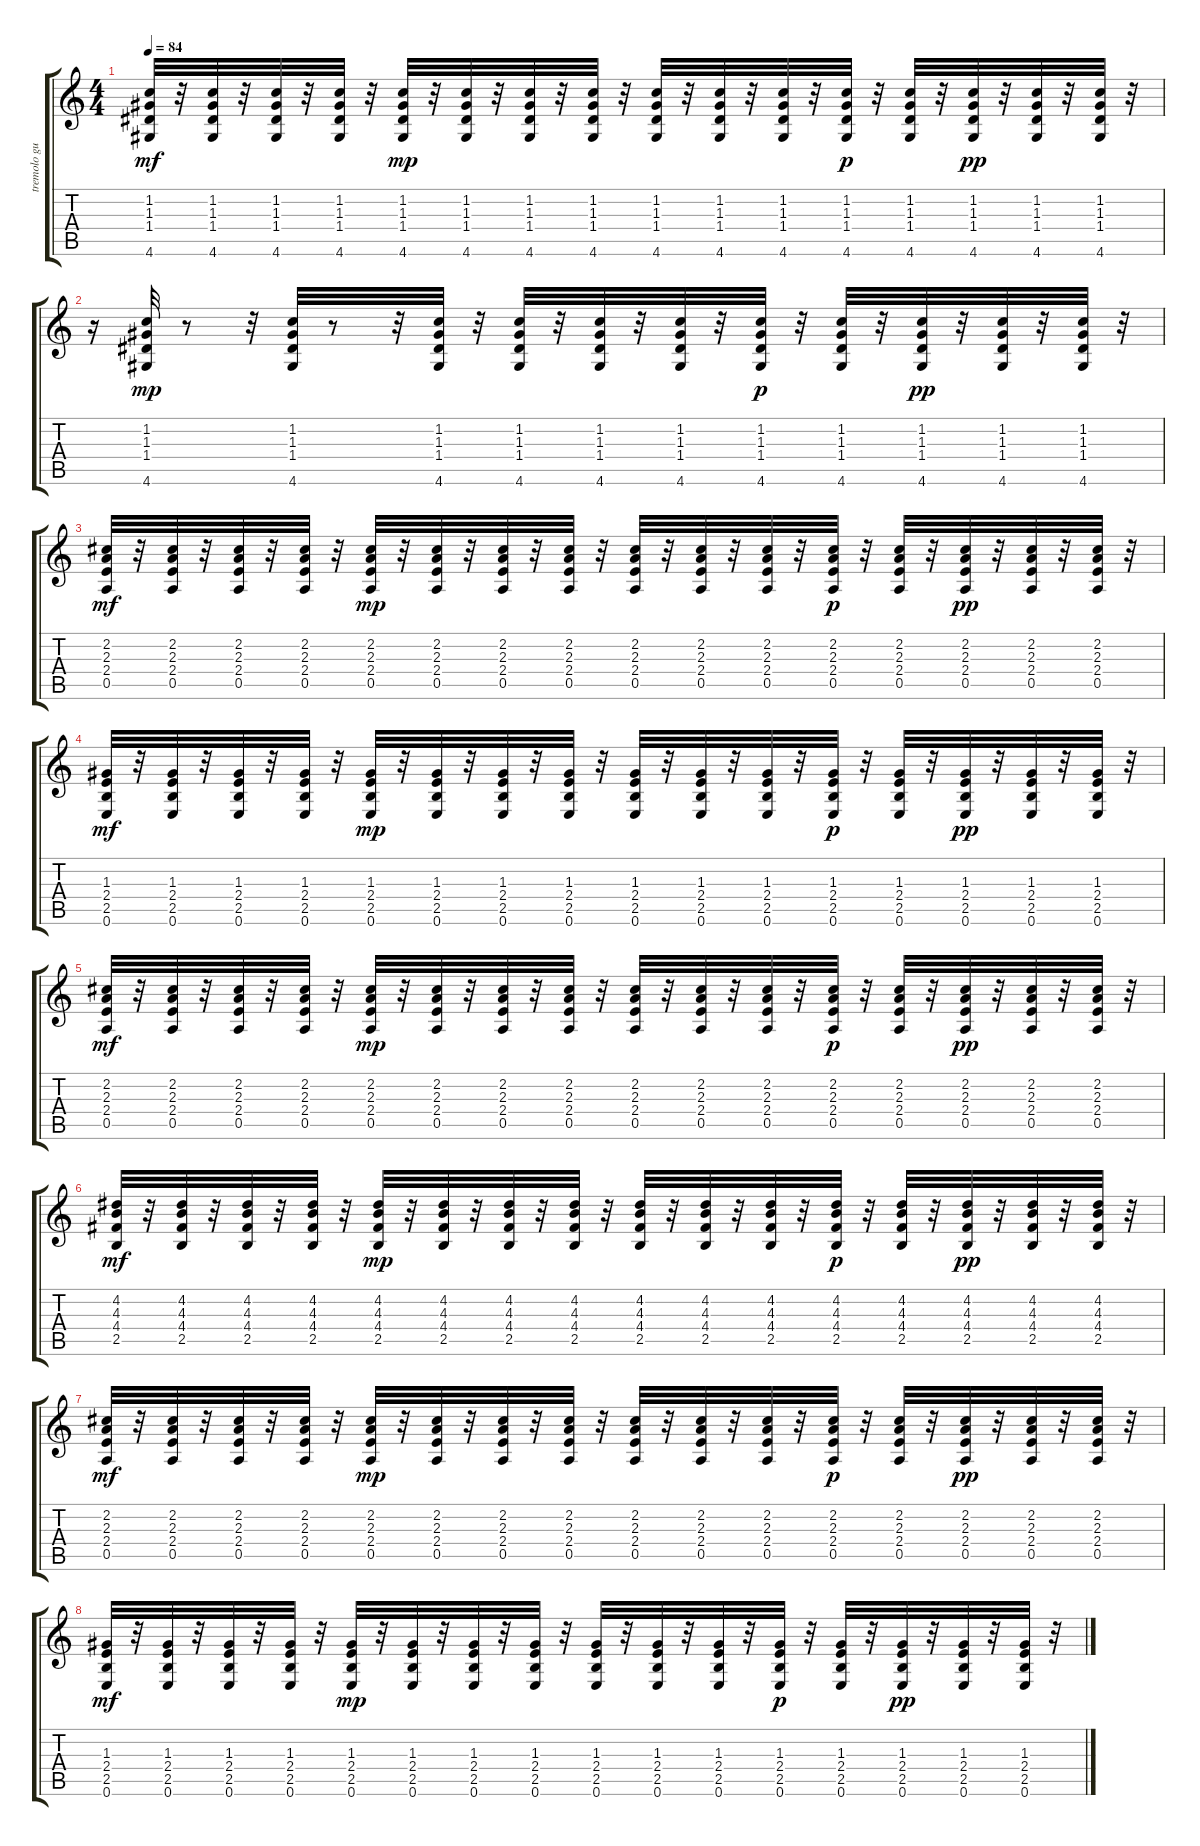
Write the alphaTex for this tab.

\track ("tremolo guitar" "tremolo gu") {instrument overdrivenguitar}
\staff {score tabs}
\tuning (E4 B3 G3 D3 A2 E2) {hide}
\ts (4 4)
\tempo 84
\clef g2
\ks c
(1.2 1.3 1.4 4.6).32{dy mf} r.32 (1.2 1.3 1.4 4.6).32 r.32 (1.2 1.3 1.4 4.6).32 r.32 (1.2 1.3 1.4 4.6).32 r.32 (1.2 1.3 1.4 4.6).32{dy mp} r.32 (1.2 1.3 1.4 4.6).32 r.32 (1.2 1.3 1.4 4.6).32 r.32 (1.2 1.3 1.4 4.6).32 r.32 (1.2 1.3 1.4 4.6).32 r.32 (1.2 1.3 1.4 4.6).32 r.32 (1.2 1.3 1.4 4.6).32 r.32 (1.2 1.3 1.4 4.6).32{dy p} r.32 (1.2 1.3 1.4 4.6).32 r.32 (1.2 1.3 1.4 4.6).32{dy pp} r.32 (1.2 1.3 1.4 4.6).32 r.32 (1.2 1.3 1.4 4.6).32 r.32 |
r.16 (1.2 1.3 1.4 4.6).32{dy mp} r.8 r.32 (1.2 1.3 1.4 4.6).32 r.8 r.32 (1.2 1.3 1.4 4.6).32 r.32 (1.2 1.3 1.4 4.6).32 r.32 (1.2 1.3 1.4 4.6).32 r.32 (1.2 1.3 1.4 4.6).32 r.32 (1.2 1.3 1.4 4.6).32{dy p} r.32 (1.2 1.3 1.4 4.6).32 r.32 (1.2 1.3 1.4 4.6).32{dy pp} r.32 (1.2 1.3 1.4 4.6).32 r.32 (1.2 1.3 1.4 4.6).32 r.32 |
(2.2 2.3 2.4 0.5).32{dy mf} r.32 (2.2 2.3 2.4 0.5).32 r.32 (2.2 2.3 2.4 0.5).32 r.32 (2.2 2.3 2.4 0.5).32 r.32 (2.2 2.3 2.4 0.5).32{dy mp} r.32 (2.2 2.3 2.4 0.5).32 r.32 (2.2 2.3 2.4 0.5).32 r.32 (2.2 2.3 2.4 0.5).32 r.32 (2.2 2.3 2.4 0.5).32 r.32 (2.2 2.3 2.4 0.5).32 r.32 (2.2 2.3 2.4 0.5).32 r.32 (2.2 2.3 2.4 0.5).32{dy p} r.32 (2.2 2.3 2.4 0.5).32 r.32 (2.2 2.3 2.4 0.5).32{dy pp} r.32 (2.2 2.3 2.4 0.5).32 r.32 (2.2 2.3 2.4 0.5).32 r.32 |
(1.3 2.4 2.5 0.6).32{dy mf} r.32 (1.3 2.4 2.5 0.6).32 r.32 (1.3 2.4 2.5 0.6).32 r.32 (1.3 2.4 2.5 0.6).32 r.32 (1.3 2.4 2.5 0.6).32{dy mp} r.32 (1.3 2.4 2.5 0.6).32 r.32 (1.3 2.4 2.5 0.6).32 r.32 (1.3 2.4 2.5 0.6).32 r.32 (1.3 2.4 2.5 0.6).32 r.32 (1.3 2.4 2.5 0.6).32 r.32 (1.3 2.4 2.5 0.6).32 r.32 (1.3 2.4 2.5 0.6).32{dy p} r.32 (1.3 2.4 2.5 0.6).32 r.32 (1.3 2.4 2.5 0.6).32{dy pp} r.32 (1.3 2.4 2.5 0.6).32 r.32 (1.3 2.4 2.5 0.6).32 r.32 |
(2.2 2.3 2.4 0.5).32{dy mf} r.32 (2.2 2.3 2.4 0.5).32 r.32 (2.2 2.3 2.4 0.5).32 r.32 (2.2 2.3 2.4 0.5).32 r.32 (2.2 2.3 2.4 0.5).32{dy mp} r.32 (2.2 2.3 2.4 0.5).32 r.32 (2.2 2.3 2.4 0.5).32 r.32 (2.2 2.3 2.4 0.5).32 r.32 (2.2 2.3 2.4 0.5).32 r.32 (2.2 2.3 2.4 0.5).32 r.32 (2.2 2.3 2.4 0.5).32 r.32 (2.2 2.3 2.4 0.5).32{dy p} r.32 (2.2 2.3 2.4 0.5).32 r.32 (2.2 2.3 2.4 0.5).32{dy pp} r.32 (2.2 2.3 2.4 0.5).32 r.32 (2.2 2.3 2.4 0.5).32 r.32 |
(4.2 4.3 4.4 2.5).32{dy mf} r.32 (4.2 4.3 4.4 2.5).32 r.32 (4.2 4.3 4.4 2.5).32 r.32 (4.2 4.3 4.4 2.5).32 r.32 (4.2 4.3 4.4 2.5).32{dy mp} r.32 (4.2 4.3 4.4 2.5).32 r.32 (4.2 4.3 4.4 2.5).32 r.32 (4.2 4.3 4.4 2.5).32 r.32 (4.2 4.3 4.4 2.5).32 r.32 (4.2 4.3 4.4 2.5).32 r.32 (4.2 4.3 4.4 2.5).32 r.32 (4.2 4.3 4.4 2.5).32{dy p} r.32 (4.2 4.3 4.4 2.5).32 r.32 (4.2 4.3 4.4 2.5).32{dy pp} r.32 (4.2 4.3 4.4 2.5).32 r.32 (4.2 4.3 4.4 2.5).32 r.32 |
(2.2 2.3 2.4 0.5).32{dy mf} r.32 (2.2 2.3 2.4 0.5).32 r.32 (2.2 2.3 2.4 0.5).32 r.32 (2.2 2.3 2.4 0.5).32 r.32 (2.2 2.3 2.4 0.5).32{dy mp} r.32 (2.2 2.3 2.4 0.5).32 r.32 (2.2 2.3 2.4 0.5).32 r.32 (2.2 2.3 2.4 0.5).32 r.32 (2.2 2.3 2.4 0.5).32 r.32 (2.2 2.3 2.4 0.5).32 r.32 (2.2 2.3 2.4 0.5).32 r.32 (2.2 2.3 2.4 0.5).32{dy p} r.32 (2.2 2.3 2.4 0.5).32 r.32 (2.2 2.3 2.4 0.5).32{dy pp} r.32 (2.2 2.3 2.4 0.5).32 r.32 (2.2 2.3 2.4 0.5).32 r.32 |
(1.3 2.4 2.5 0.6).32{dy mf} r.32 (1.3 2.4 2.5 0.6).32 r.32 (1.3 2.4 2.5 0.6).32 r.32 (1.3 2.4 2.5 0.6).32 r.32 (1.3 2.4 2.5 0.6).32{dy mp} r.32 (1.3 2.4 2.5 0.6).32 r.32 (1.3 2.4 2.5 0.6).32 r.32 (1.3 2.4 2.5 0.6).32 r.32 (1.3 2.4 2.5 0.6).32 r.32 (1.3 2.4 2.5 0.6).32 r.32 (1.3 2.4 2.5 0.6).32 r.32 (1.3 2.4 2.5 0.6).32{dy p} r.32 (1.3 2.4 2.5 0.6).32 r.32 (1.3 2.4 2.5 0.6).32{dy pp} r.32 (1.3 2.4 2.5 0.6).32 r.32 (1.3 2.4 2.5 0.6).32 r.32
